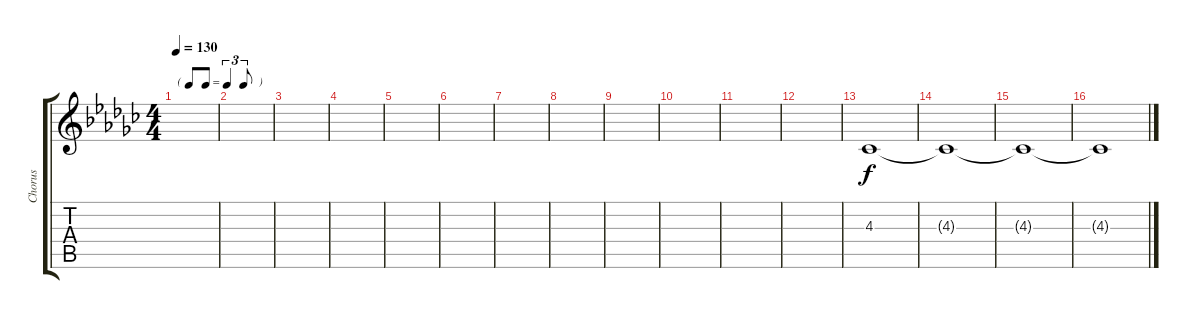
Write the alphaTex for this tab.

\track ("Chorus" "Chorus") {instrument choiraahs}
\staff {score tabs}
\tuning (E4 B3 G3 D3 A2 E2) {hide}
\ts (4 4)
\tf triplet8th
\tempo 130
\clef g2
\ks gb
|
|
|
|
|
|
|
|
|
|
|
|
4.3.1 |
4.3{t}.1 |
4.3{t}.1 |
4.3{t}.1
